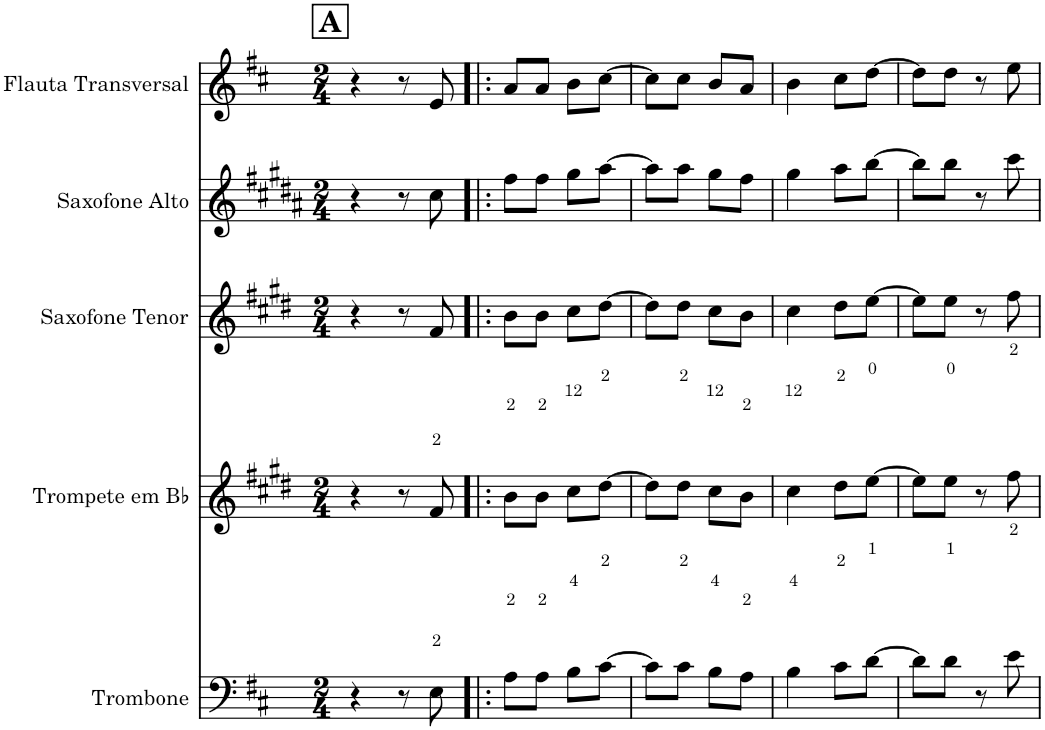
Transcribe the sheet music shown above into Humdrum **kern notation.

**kern	**kern	**kern	**kern	**kern
*part5	*part4	*part3	*part2	*part1
*staff5	*staff4	*staff3	*staff2	*staff1
*I"Trombone	*I"Trompete em Bb	*I"Saxofone Tenor	*I"Saxofone Alto	*I"Flauta Transversal
*I'Tbn.	*I'Tpt. em Bb	*I'Sax. Tn.	*	*I'Fl.
*clefF4	*clefG2	*clefG2	*clefG2	*clefG2
*	*Trd1c2	*Trd8c14	*Trd5c9	*
*k[f#c#]	*k[f#c#g#d#]	*k[f#c#g#d#]	*k[f#c#g#d#a#]	*k[f#c#]
*M2/4	*M2/4	*M2/4	*M2/4	*M2/4
!!LO:REH:place=s1:a:B:cj:fs=14:t=A
=1	=1	=1	=1	=1
4r	4r	4r	4r	4r
8r	8r	8r	8r	8r
8E\	8f#/	8f#/	8cc#\	8e/
=2!|:	=2!|:	=2!|:	=2!|:	=2!|:
8A\L	8b\L	8b\L	8ff#\L	8a/L
8A\J	8b\J	8b\J	8ff#\J	8a/J
8B\L	8cc#\L	8cc#\L	8gg#\L	8b\L
[8c#\J	[8dd#\J	[8dd#\J	[8aa#\J	[8cc#\J
=3	=3	=3	=3	=3
8c#\L]	8dd#\L]	8dd#\L]	8aa#\L]	8cc#\L]
8c#\J	8dd#\J	8dd#\J	8aa#\J	8cc#\J
8B\L	8cc#\L	8cc#\L	8gg#\L	8b/L
8A\J	8b\J	8b\J	8ff#\J	8a/J
=4	=4	=4	=4	=4
4B\	4cc#\	4cc#\	4gg#\	4b\
8c#\L	8dd#\L	8dd#\L	8aa#\L	8cc#\L
[8d\J	[8ee\J	[8ee\J	[8bb\J	[8dd\J
=5	=5	=5	=5	=5
8d\L]	8ee\L]	8ee\L]	8bb\L]	8dd\L]
8d\J	8ee\J	8ee\J	8bb\J	8dd\J
8r	8r	8r	8r	8r
8e\	8ff#\	8ff#\	8ccc#\	8ee\
=	=	=	=	=
*-	*-	*-	*-	*-
